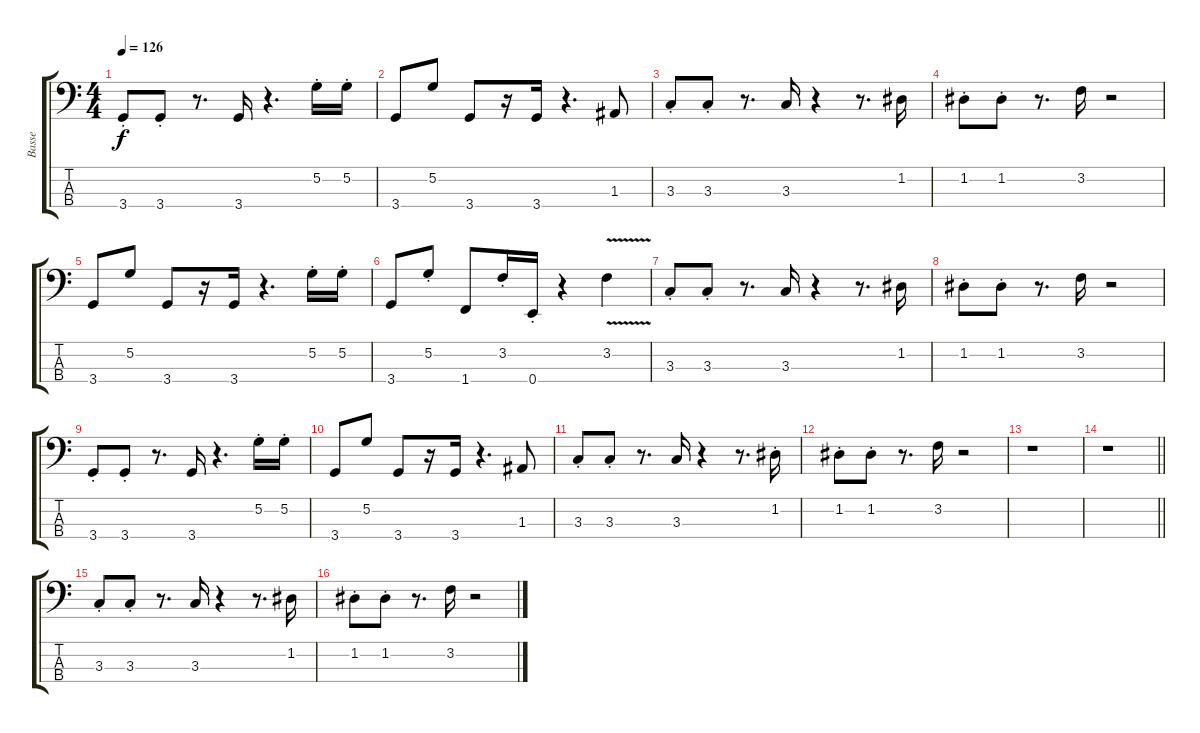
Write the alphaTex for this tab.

\track ("Basse" "Basse") {instrument electricbassfinger}
\staff {score tabs}
\tuning (G2 D2 A1 E1) {hide}
\ts (4 4)
\tempo 126
\clef f4
\ks c
3.4{st}.8{dy f} 3.4{st}.8 r.8{d} 3.4.16 r.4{d} 5.2{st}.16 5.2{st}.16 |
3.4.8 5.2.8 3.4.8 r.16 3.4.16 r.4{d} 1.3.8 |
3.3{st}.8 3.3{st}.8 r.8{d} 3.3.16 r.4 r.8{d} 1.2.16 |
1.2{st}.8 1.2{st}.8 r.8{d} 3.2.16 r.2 |
3.4.8 5.2.8 3.4.8 r.16 3.4.16 r.4{d} 5.2{st}.16 5.2{st}.16 |
3.4.8 5.2{st}.8 1.4.8 3.2{st}.16 0.4{st}.16 r.4 3.2{v}.4 |
3.3{st}.8 3.3{st}.8 r.8{d} 3.3.16 r.4 r.8{d} 1.2.16 |
1.2{st}.8 1.2{st}.8 r.8{d} 3.2.16 r.2 |
3.4{st}.8 3.4{st}.8 r.8{d} 3.4.16 r.4{d} 5.2{st}.16 5.2{st}.16 |
3.4.8 5.2.8 3.4.8 r.16 3.4.16 r.4{d} 1.3.8 |
3.3{st}.8 3.3{st}.8 r.8{d} 3.3.16 r.4 r.8{d} 1.2{st}.16 |
1.2{st}.8 1.2{st}.8 r.8{d} 3.2.16 r.2 |
r.1 |
\barLineRight lightlight
r.1 |
3.3{st}.8 3.3{st}.8 r.8{d} 3.3.16 r.4 r.8{d} 1.2.16 |
1.2{st}.8 1.2{st}.8 r.8{d} 3.2.16 r.2
